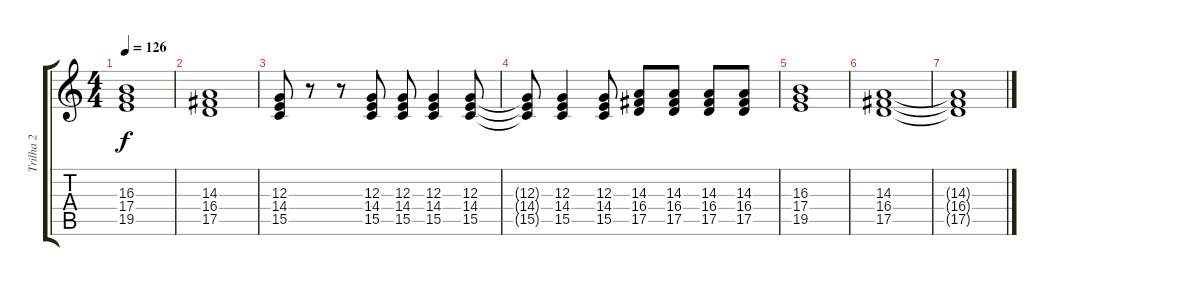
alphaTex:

\track ("Trilha 2" "Trilha 2") {instrument stringensemble1}
\staff {score tabs}
\tuning (E4 B3 G3 D3 A2 E2) {hide}
\ts (4 4)
\tempo 126
\clef g2
\ks c
(16.3 17.4 19.5).1{dy f} |
(14.3 16.4 17.5).1 |
(12.3 14.4 15.5).8 r.8 r.8 (12.3 14.4 15.5).8 (12.3 14.4 15.5).8 (12.3 14.4 15.5).4 (12.3 14.4 15.5).8 |
(12.3{t} 14.4{t} 15.5{t}).8 (12.3 14.4 15.5).4 (12.3 14.4 15.5).8 (14.3 16.4 17.5).8 (14.3 16.4 17.5).8 (14.3 16.4 17.5).8 (14.3 16.4 17.5).8 |
(16.3 17.4 19.5).1 |
(14.3 16.4 17.5).1 |
(14.3{t} 16.4{t} 17.5{t}).1
